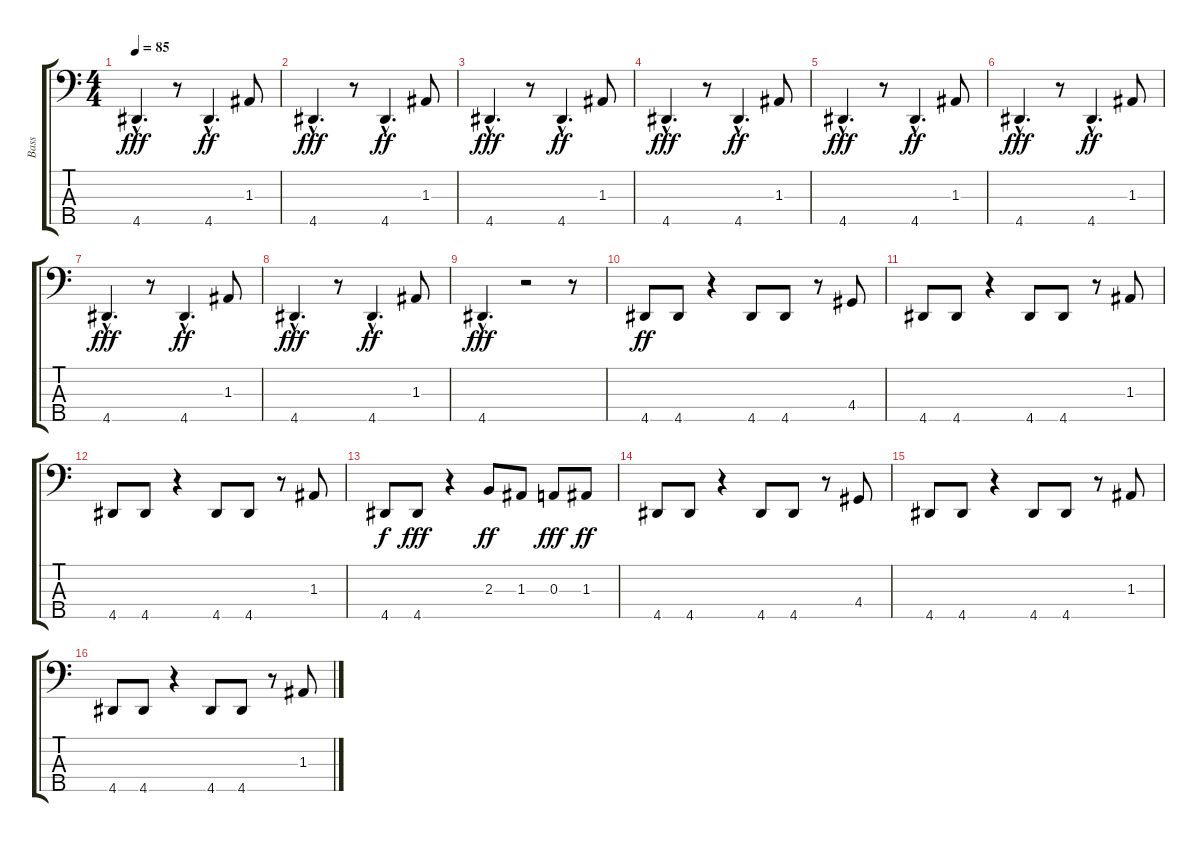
\track ("Bass" "Bass") {instrument fretlessbass}
\staff {score tabs}
\tuning (G2 D2 A1 E1 B0) {hide}
\ts (4 4)
\tempo 85
\clef f4
\ks c
4.5{hac}.4{d dy fff} r.8 4.5{hac}.4{d dy ff} 1.3.8 |
4.5{hac}.4{d dy fff} r.8 4.5{hac}.4{d dy ff} 1.3.8 |
4.5{hac}.4{d dy fff} r.8 4.5{hac}.4{d dy ff} 1.3.8 |
4.5{hac}.4{d dy fff} r.8 4.5{hac}.4{d dy ff} 1.3.8 |
4.5{hac}.4{d dy fff} r.8 4.5{hac}.4{d dy ff} 1.3.8 |
4.5{hac}.4{d dy fff} r.8 4.5{hac}.4{d dy ff} 1.3.8 |
4.5{hac}.4{d dy fff} r.8 4.5{hac}.4{d dy ff} 1.3.8 |
4.5{hac}.4{d dy fff} r.8 4.5{hac}.4{d dy ff} 1.3.8 |
4.5{hac}.4{d dy fff} r.2 r.8 |
4.5.8{dy ff} 4.5.8 r.4 4.5.8 4.5.8 r.8 4.4.8 |
4.5.8 4.5.8 r.4 4.5.8 4.5.8 r.8 1.3.8 |
4.5.8 4.5.8 r.4 4.5.8 4.5.8 r.8 1.3.8 |
4.5.8{dy f} 4.5.8{dy fff} r.4 2.3.8{dy ff} 1.3.8 0.3.8{dy fff} 1.3.8{dy ff} |
4.5.8 4.5.8 r.4 4.5.8 4.5.8 r.8 4.4.8 |
4.5.8 4.5.8 r.4 4.5.8 4.5.8 r.8 1.3.8 |
4.5.8 4.5.8 r.4 4.5.8 4.5.8 r.8 1.3.8
